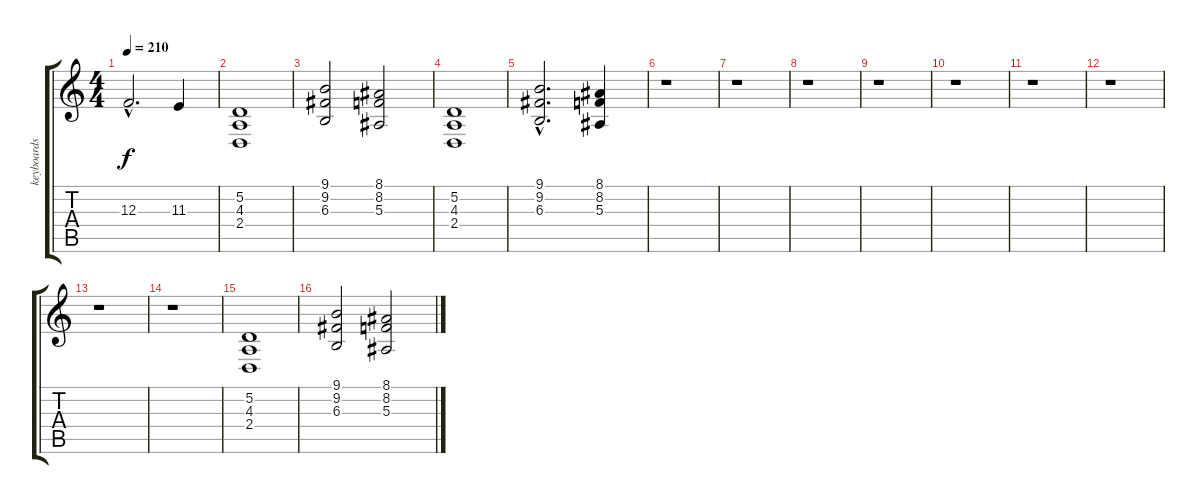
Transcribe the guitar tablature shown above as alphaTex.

\track ("keyboards - Planman" "keyboards ") {instrument choiraahs}
\staff {score tabs}
\tuning (D4 A3 F3 C3 G2 D2) {hide}
\ts (4 4)
\tempo 210
\clef g2
\ks c
12.3{hac}.2{d dy f} 11.3.4 |
(5.2 4.3 2.4).1 |
(9.1 9.2 6.3).2 (8.1 8.2 5.3).2 |
(5.2 4.3 2.4).1 |
(9.1{hac} 9.2{hac} 6.3{hac}).2{d} (8.1 8.2 5.3).4 |
r.1 |
r.1 |
r.1 |
r.1 |
r.1 |
r.1 |
r.1 |
r.1 |
r.1 |
(5.2 4.3 2.4).1 |
(9.1 9.2 6.3).2 (8.1 8.2 5.3).2
